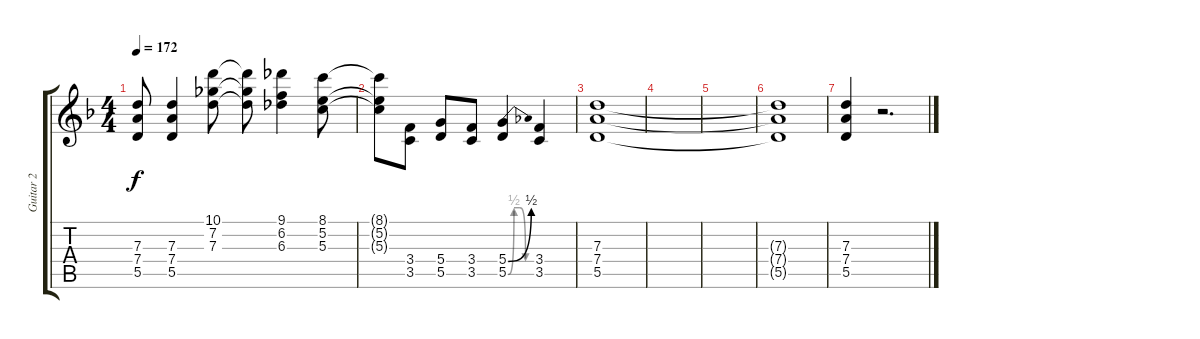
\track ("Guitar 2" "Guitar 2") {instrument distortionguitar}
\staff {score tabs}
\tuning (E4 B3 G3 D3 A2 E2) {hide}
\ts (4 4)
\tempo 172
\clef g2
\ks f
(7.3 7.4 5.5).8{dy f} (7.3 7.4 5.5).4 (10.1 7.2 7.3).8 (10.1{t} 7.2{t} 7.3{t}).8 (9.1 6.2 6.3).4 (8.1 5.2 5.3).8 |
(8.1{t} 5.2{t} 5.3{t}).8 (3.4 3.5).8 (5.4 5.5).8 (3.4 3.5).8 (5.4{be (bend 0 0 60 2)} 5.5{be (custom 0 0 15 2 30 2 45 0 60 0)}).4 (3.4 3.5).4 |
(7.3 7.4 5.5).1 |
|
|
(7.3{t} 7.4{t} 5.5{t}).1 |
(7.3 7.4 5.5).4 r.2{d}
